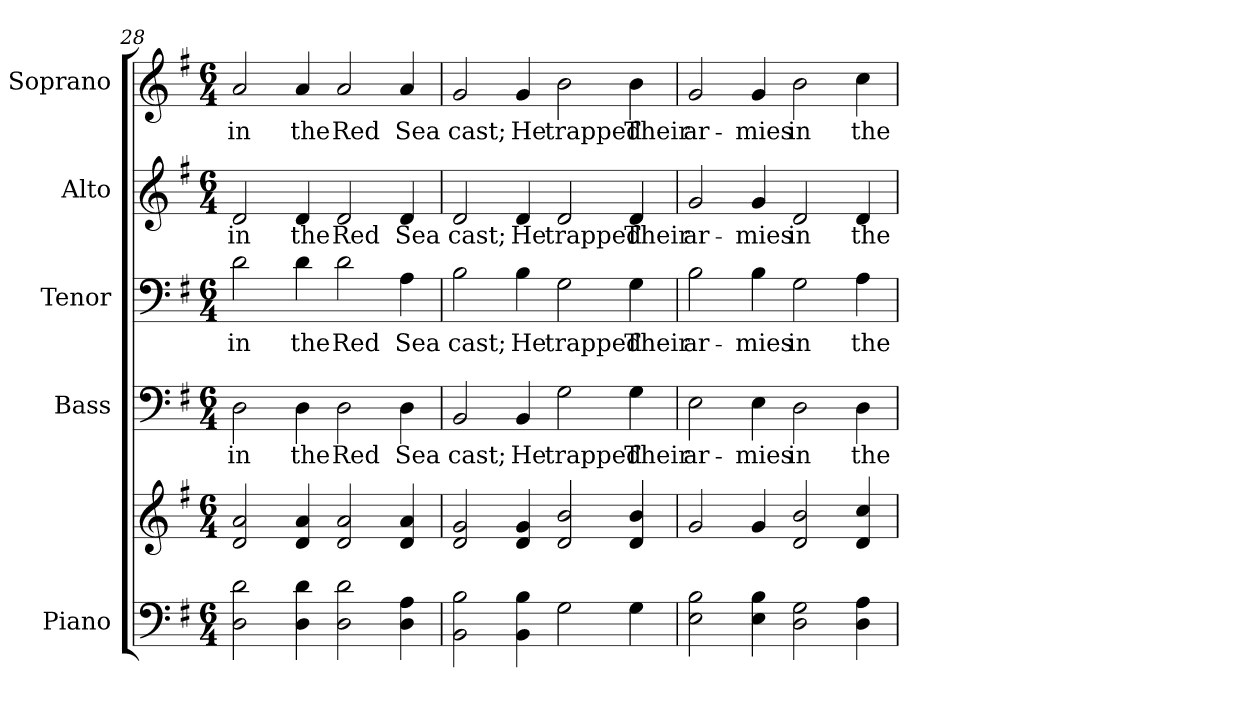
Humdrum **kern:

**kern	**kern	**kern	**text	**kern	**text	**kern	**text	**kern	**text
*part5	*part5	*part4	*part4	*part3	*part3	*part2	*part2	*part1	*part1
*staff6	*staff5	*staff4	*staff4	*staff3	*staff3	*staff2	*staff2	*staff1	*staff1
*I"Piano	*	*I"Bass	*	*I"Tenor	*	*I"Alto	*	*I"Soprano	*
*I'Pno.	*	*I'B.	*	*I'T.	*	*I'A.	*	*I'S.	*
!!LO:PB:g=z
*clefF4	*clefG2	*clefF4	*	*clefF4	*	*clefG2	*	*clefG2	*
*k[f#]	*k[f#]	*k[f#]	*	*k[f#]	*	*k[f#]	*	*k[f#]	*
*G:	*G:	*G:	*	*G:	*	*G:	*	*G:	*
*M6/4	*M6/4	*M6/4	*	*M6/4	*	*M6/4	*	*M6/4	*
=28	=28	=28	=28	=28	=28	=28	=28	=28	=28
!	!	!	!LO:LY:b:color=#000000	!	!	!	!	!	!
!	!	!	!	!	!LO:LY:b:color=#000000	!	!	!	!
!	!	!	!	!	!	!	!LO:LY:b:color=#000000	!	!
!	!	!	!	!	!	!	!	!	!LO:LY:b:color=#000000
2Di\ 2di	2di/ 2ai	2Di\	in	2di\	in	2di/	in	2ai/	in
!	!	!	!LO:LY:b:color=#000000	!	!	!	!	!	!
!	!	!	!	!	!LO:LY:b:color=#000000	!	!	!	!
!	!	!	!	!	!	!	!LO:LY:b:color=#000000	!	!
!	!	!	!	!	!	!	!	!	!LO:LY:b:color=#000000
4Di\ 4di	4di/ 4ai	4Di\	the	4di\	the	4di/	the	4ai/	the
!	!	!	!LO:LY:b:color=#000000	!	!	!	!	!	!
!	!	!	!	!	!LO:LY:b:color=#000000	!	!	!	!
!	!	!	!	!	!	!	!LO:LY:b:color=#000000	!	!
!	!	!	!	!	!	!	!	!	!LO:LY:b:color=#000000
2Di\ 2di	2di/ 2ai	2Di\	Red	2di\	Red	2di/	Red	2ai/	Red
!	!	!	!LO:LY:b:color=#000000	!	!	!	!	!	!
!	!	!	!	!	!LO:LY:b:color=#000000	!	!	!	!
!	!	!	!	!	!	!	!LO:LY:b:color=#000000	!	!
!	!	!	!	!	!	!	!	!	!LO:LY:b:color=#000000
4Di\ 4Ai	4di/ 4ai	4Di\	Sea	4Ai\	Sea	4di/	Sea	4ai/	Sea
=29	=29	=29	=29	=29	=29	=29	=29	=29	=29
!	!	!	!LO:LY:b:color=#000000	!	!	!	!	!	!
!	!	!	!	!	!LO:LY:b:color=#000000	!	!	!	!
!	!	!	!	!	!	!	!LO:LY:b:color=#000000	!	!
!	!	!	!	!	!	!	!	!	!LO:LY:b:color=#000000
2BBi\ 2Bi	2di/ 2gi	2BBi/	cast;	2Bi\	cast;	2di/	cast;	2gi/	cast;
!	!	!	!LO:LY:b:color=#000000	!	!	!	!	!	!
!	!	!	!	!	!LO:LY:b:color=#000000	!	!	!	!
!	!	!	!	!	!	!	!LO:LY:b:color=#000000	!	!
!	!	!	!	!	!	!	!	!	!LO:LY:b:color=#000000
4BBi\ 4Bi	4di/ 4gi	4BBi/	He	4Bi\	He	4di/	He	4gi/	He
!	!	!	!LO:LY:b:color=#000000	!	!	!	!	!	!
!	!	!	!	!	!LO:LY:b:color=#000000	!	!	!	!
!	!	!	!	!	!	!	!LO:LY:b:color=#000000	!	!
!	!	!	!	!	!	!	!	!	!LO:LY:b:color=#000000
2Gi\	2di/ 2bi	2Gi\	trapped	2Gi\	trapped	2di/	trapped	2bi\	trapped
!	!	!	!LO:LY:b:color=#000000	!	!	!	!	!	!
!	!	!	!	!	!LO:LY:b:color=#000000	!	!	!	!
!	!	!	!	!	!	!	!LO:LY:b:color=#000000	!	!
!	!	!	!	!	!	!	!	!	!LO:LY:b:color=#000000
4Gi\	4di/ 4bi	4Gi\	Their	4Gi\	Their	4di/	Their	4bi\	Their
=30	=30	=30	=30	=30	=30	=30	=30	=30	=30
!	!	!	!LO:LY:b:color=#000000	!	!	!	!	!	!
!	!	!	!	!	!LO:LY:b:color=#000000	!	!	!	!
!	!	!	!	!	!	!	!LO:LY:b:color=#000000	!	!
!	!	!	!	!	!	!	!	!	!LO:LY:b:color=#000000
2Ei\ 2Bi	2gi/	2Ei\	ar-	2Bi\	ar-	2gi/	ar-	2gi/	ar-
!	!	!	!LO:LY:b:color=#000000	!	!	!	!	!	!
!	!	!	!	!	!LO:LY:b:color=#000000	!	!	!	!
!	!	!	!	!	!	!	!LO:LY:b:color=#000000	!	!
!	!	!	!	!	!	!	!	!	!LO:LY:b:color=#000000
4Ei\ 4Bi	4gi/	4Ei\	-mies	4Bi\	-mies	4gi/	-mies	4gi/	-mies
!	!	!	!LO:LY:b:color=#000000	!	!	!	!	!	!
!	!	!	!	!	!LO:LY:b:color=#000000	!	!	!	!
!	!	!	!	!	!	!	!LO:LY:b:color=#000000	!	!
!	!	!	!	!	!	!	!	!	!LO:LY:b:color=#000000
2Di\ 2Gi	2di/ 2bi	2Di\	in	2Gi\	in	2di/	in	2bi\	in
!	!	!	!LO:LY:b:color=#000000	!	!	!	!	!	!
!	!	!	!	!	!LO:LY:b:color=#000000	!	!	!	!
!	!	!	!	!	!	!	!LO:LY:b:color=#000000	!	!
!	!	!	!	!	!	!	!	!	!LO:LY:b:color=#000000
4Di\ 4Ai	4di/ 4cci	4Di\	the	4Ai\	the	4di/	the	4cci\	the
=	=	=	=	=	=	=	=	=	=
*-	*-	*-	*-	*-	*-	*-	*-	*-	*-
